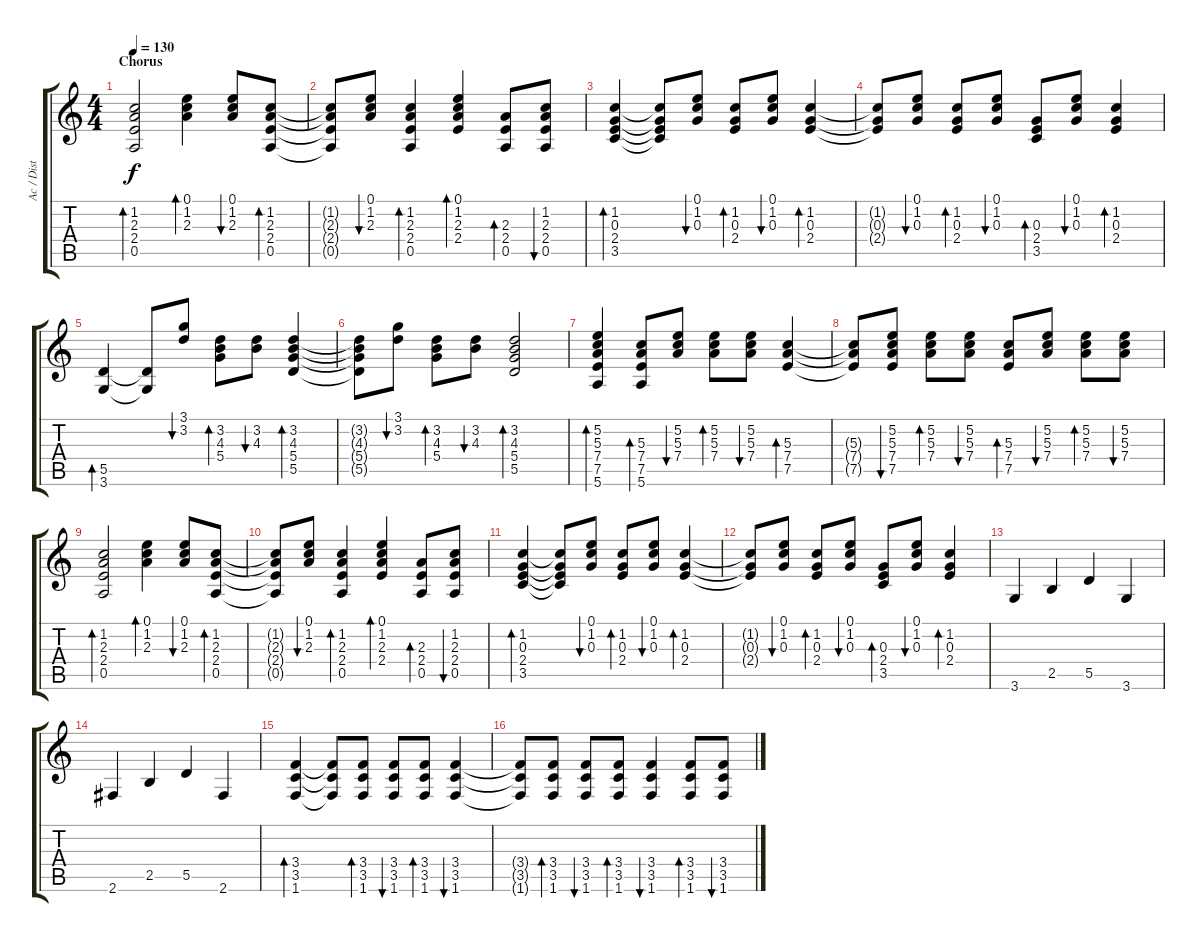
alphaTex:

\track ("Ac / Dist" "Ac / Dist") {instrument acousticguitarsteel}
\staff {score tabs}
\tuning (E4 B3 G3 D3 A2 E2) {hide}
\ts (4 4)
\section ("" "Chorus")
\tempo 130
\clef g2
\ks c
(1.2 2.3 2.4 0.5).2{bd 30 dy f} (0.1 1.2 2.3).4{bd 30} (0.1 1.2 2.3).8{bu 30} (1.2 2.3 2.4 0.5).8{bd 30} |
(1.2{t} 2.3{t} 2.4{t} 0.5{t}).8 (0.1 1.2 2.3).8{bu 30} (1.2 2.3 2.4 0.5).4{bd 30} (0.1 1.2 2.3 2.4).4{bd 30} (2.3 2.4 0.5).8{bd 30} (1.2 2.3 2.4 0.5).8{bu 30} |
(1.2 0.3 2.4 3.5).4{bd 30} (1.2{t} 0.3{t} 2.4{t} 3.5{t}).8 (0.1 1.2 0.3).8{bu 30} (1.2 0.3 2.4).8{bd 30} (0.1 1.2 0.3).8{bu 30} (1.2 0.3 2.4).4{bd 30} |
(1.2{t} 0.3{t} 2.4{t}).8 (0.1 1.2 0.3).8{bu 30} (1.2 0.3 2.4).8{bd 30} (0.1 1.2 0.3).8{bu 30} (0.3 2.4 3.5).8{bd 30} (0.1 1.2 0.3).8{bu 30} (1.2 0.3 2.4).4{bd 30} |
(5.5 3.6).4{bd 30} (5.5{t} 3.6{t}).8 (3.1 3.2).8{bu 30} (3.2 4.3 5.4).8{bd 30} (3.2 4.3).8{bu 30} (3.2 4.3 5.4 5.5).4{bd 30} |
(3.2{t} 4.3{t} 5.4{t} 5.5{t}).8 (3.1 3.2).8{bu 30} (3.2 4.3 5.4).8{bd 30} (3.2 4.3).8{bu 30} (3.2 4.3 5.4 5.5).2{bd 30} |
(5.2 5.3 7.4 7.5 5.6).4{bd 30} (5.3 7.4 7.5 5.6).8{bd 30} (5.2 5.3 7.4).8{bu 30} (5.2 5.3 7.4).8{bd 30} (5.2 5.3 7.4).8{bu 30} (5.3 7.4 7.5).4{bd 30} |
(5.3{t} 7.4{t} 7.5{t}).8 (5.2 5.3 7.4 7.5).8{bu 30} (5.2 5.3 7.4).8{bd 30} (5.2 5.3 7.4).8{bu 30} (5.3 7.4 7.5).8{bd 30} (5.2 5.3 7.4).8{bu 30} (5.2 5.3 7.4).8{bd 30} (5.2 5.3 7.4).8{bu 30} |
(1.2 2.3 2.4 0.5).2{bd 30} (0.1 1.2 2.3).4{bd 30} (0.1 1.2 2.3).8{bu 30} (1.2 2.3 2.4 0.5).8{bd 30} |
(1.2{t} 2.3{t} 2.4{t} 0.5{t}).8 (0.1 1.2 2.3).8{bu 30} (1.2 2.3 2.4 0.5).4{bd 30} (0.1 1.2 2.3 2.4).4{bd 30} (2.3 2.4 0.5).8{bd 30} (1.2 2.3 2.4 0.5).8{bu 30} |
(1.2 0.3 2.4 3.5).4{bd 30} (1.2{t} 0.3{t} 2.4{t} 3.5{t}).8 (0.1 1.2 0.3).8{bu 30} (1.2 0.3 2.4).8{bd 30} (0.1 1.2 0.3).8{bu 30} (1.2 0.3 2.4).4{bd 30} |
(1.2{t} 0.3{t} 2.4{t}).8 (0.1 1.2 0.3).8{bu 30} (1.2 0.3 2.4).8{bd 30} (0.1 1.2 0.3).8{bu 30} (0.3 2.4 3.5).8{bd 30} (0.1 1.2 0.3).8{bu 30} (1.2 0.3 2.4).4{bd 30} |
3.6.4 2.5.4 5.5.4 3.6.4 |
2.6.4 2.5.4 5.5.4 2.6.4 |
(3.4 3.5 1.6).4{bd 30} (3.4{t} 3.5{t} 1.6{t}).8 (3.4 3.5 1.6).8{bd 30} (3.4 3.5 1.6).8{bu 30} (3.4 3.5 1.6).8{bd 30} (3.4 3.5 1.6).4{bu 30} |
(3.4{t} 3.5{t} 1.6{t}).8 (3.4 3.5 1.6).8{bd 30} (3.4 3.5 1.6).8{bu 30} (3.4 3.5 1.6).8{bd 30} (3.4 3.5 1.6).4{bu 30} (3.4 3.5 1.6).8{bd 30} (3.4 3.5 1.6).8{bu 30}
